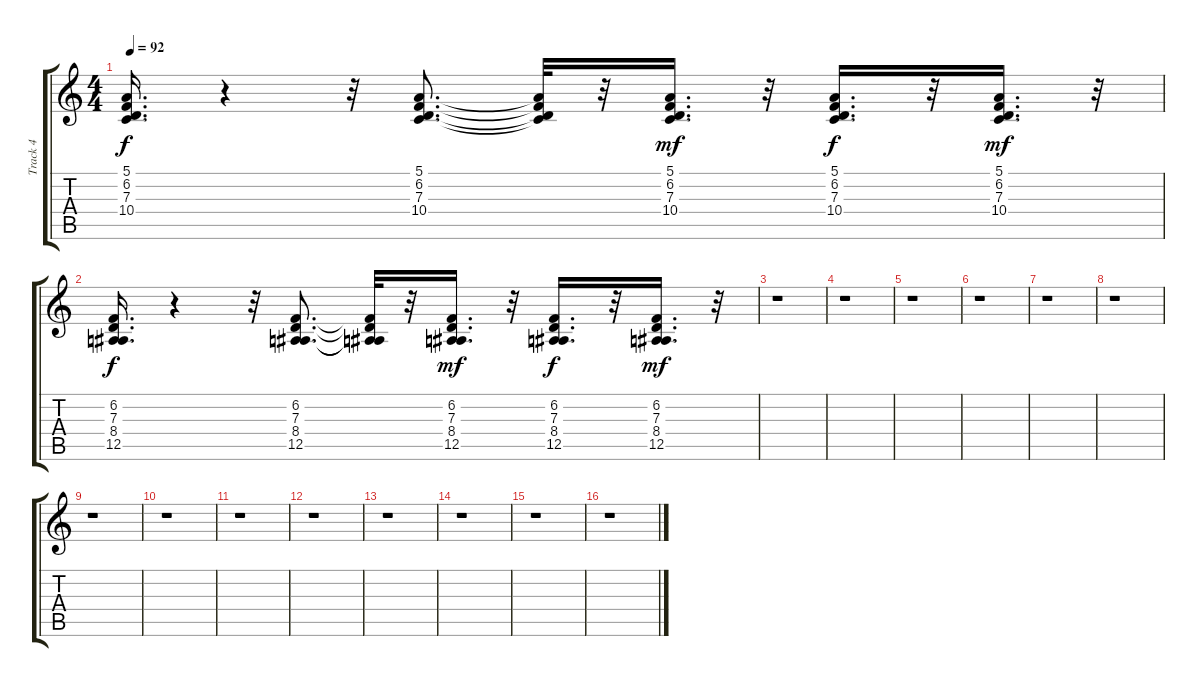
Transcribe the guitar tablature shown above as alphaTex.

\track ("Track 4" "Track 4") {instrument synthbrass1}
\staff {score tabs}
\tuning (E4 B3 G3 D3 A2 E2) {hide}
\ts (4 4)
\tempo 92
\clef g2
\ks c
(5.1 6.2 7.3 10.4).16{d dy f} r.4 r.32 (5.1 6.2 7.3 10.4).8{d} (5.1{t} 6.2{t} 7.3{t} 10.4{t}).32 r.32 (5.1 6.2 7.3 10.4).16{d dy mf} r.32 (5.1 6.2 7.3 10.4).16{d dy f} r.32 (5.1 6.2 7.3 10.4).16{d dy mf} r.32 |
(6.2 7.3 8.4 12.5).16{d dy f} r.4 r.32 (6.2 7.3 8.4 12.5).8{d} (6.2{t} 7.3{t} 8.4{t} 12.5{t}).32 r.32 (6.2 7.3 8.4 12.5).16{d dy mf} r.32 (6.2 7.3 8.4 12.5).16{d dy f} r.32 (6.2 7.3 8.4 12.5).16{d dy mf} r.32 |
r.1 |
r.1 |
r.1 |
r.1 |
r.1 |
r.1 |
r.1 |
r.1 |
r.1 |
r.1 |
r.1 |
r.1 |
r.1 |
r.1
